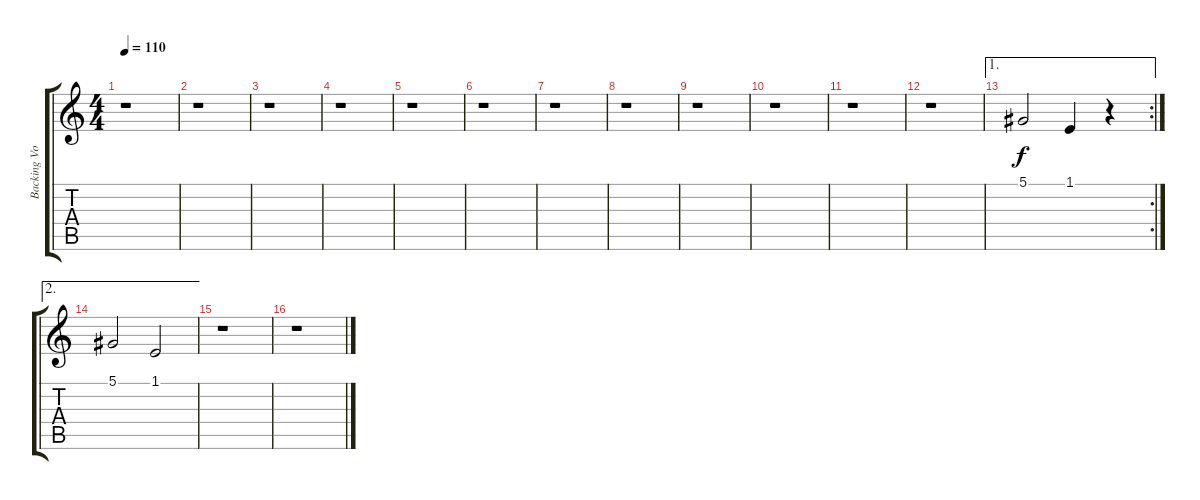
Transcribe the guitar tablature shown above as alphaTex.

\track ("Backing Vocals" "Backing Vo") {instrument choiraahs}
\staff {score tabs}
\tuning (Eb4 Bb3 Gb3 Db3 Ab2 Eb2) {hide}
\ts (4 4)
\tempo 110
\clef g2
\ks c
r.1{dy f} |
r.1 |
r.1 |
r.1 |
r.1 |
r.1 |
r.1 |
r.1 |
r.1 |
r.1 |
r.1 |
r.1 |
\ae 1
\rc 2
5.1.2{instrument synthvoice} 1.1.4 r.4 |
\ae 2
5.1.2{instrument synthvoice} 1.1.2 |
r.1 |
r.1
